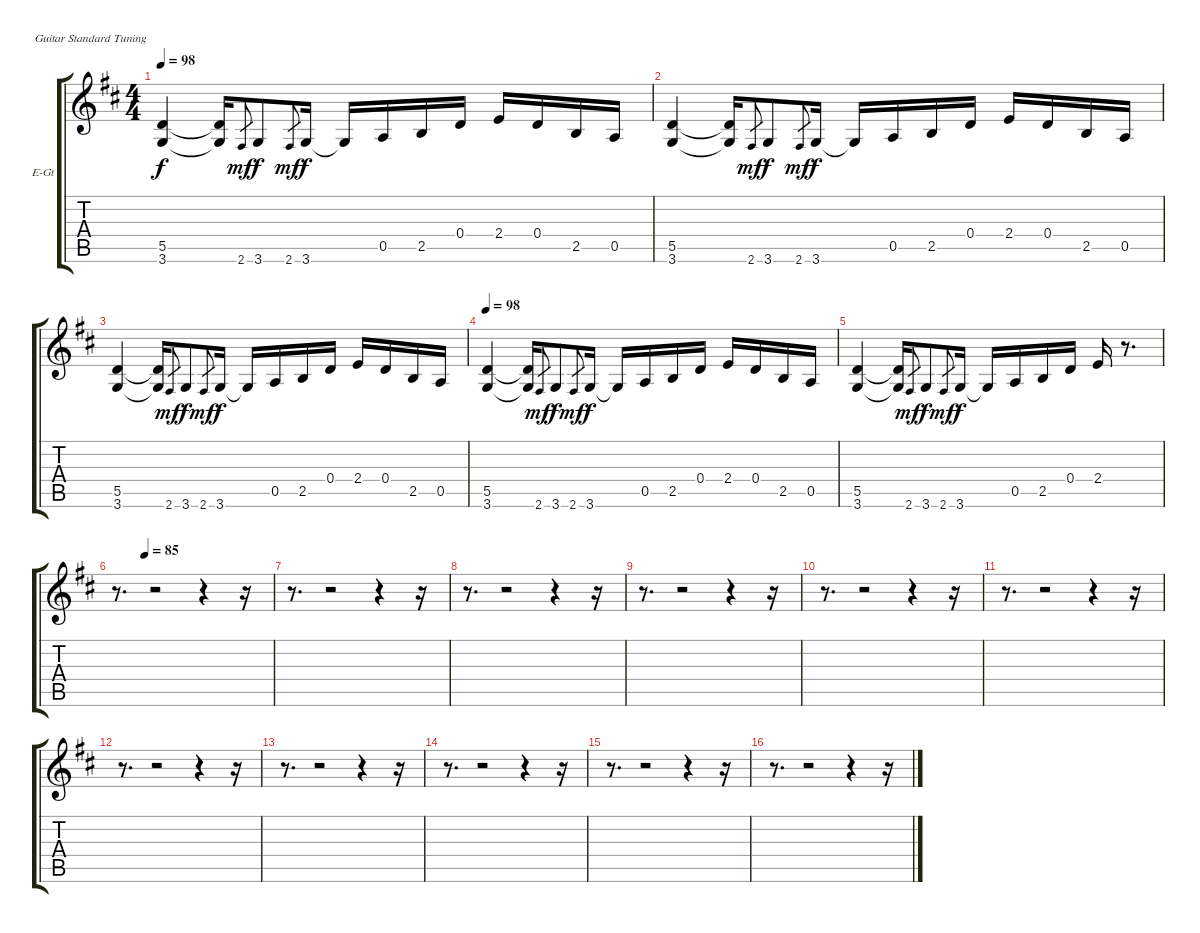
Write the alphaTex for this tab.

\bracketExtendMode groupsimilarinstruments
\firstSystemTrackNameOrientation horizontal
\otherSystemsTrackNameOrientation horizontal
\track ("Electric Gtr 2" "E-Gt") {instrument distortionguitar}
\staff {score tabs}
\tuning (E4 B3 G3 D3 A2 E2)
\ts (4 4)
\tempo 98
\clef g2
\ks d
(5.5 3.6).4{dy f} (5.5{t} 3.6{t}).16 2.6.8{gr dy mf} 3.6.8{dy f} 2.6.8{gr dy mf} 3.6.16{dy f} 3.6{t}.16 0.5.16 2.5.16 0.4.16 2.4.16 0.4.16 2.5.16 0.5.16 |
(5.5 3.6).4 (5.5{t} 3.6{t}).16 2.6.8{gr dy mf} 3.6.8{dy f} 2.6.8{gr dy mf} 3.6.16{dy f} 3.6{t}.16 0.5.16 2.5.16 0.4.16 2.4.16 0.4.16 2.5.16 0.5.16 |
(5.5 3.6).4 (5.5{t} 3.6{t}).16 2.6.8{gr dy mf} 3.6.8{dy f} 2.6.8{gr dy mf} 3.6.16{dy f} 3.6{t}.16 0.5.16 2.5.16 0.4.16 2.4.16 0.4.16 2.5.16 0.5.16 |
\tempo 98
(5.5 3.6).4 (5.5{t} 3.6{t}).16 2.6.8{gr dy mf} 3.6.8{dy f} 2.6.8{gr dy mf} 3.6.16{dy f} 3.6{t}.16 0.5.16 2.5.16 0.4.16 2.4.16 0.4.16 2.5.16 0.5.16 |
(5.5 3.6).4 (5.5{t} 3.6{t}).16 2.6.8{gr dy mf} 3.6.8{dy f} 2.6.8{gr dy mf} 3.6.16{dy f} 3.6{t}.16 0.5.16 2.5.16 0.4.16 2.4.16 r.8{d} |
\tempo (85 0.1875)
r.8{d} r.2 r.4 r.16 |
r.8{d} r.2 r.4 r.16 |
r.8{d} r.2 r.4 r.16 |
r.8{d} r.2 r.4 r.16 |
r.8{d} r.2 r.4 r.16 |
r.8{d} r.2 r.4 r.16 |
r.8{d} r.2 r.4 r.16 |
r.8{d} r.2 r.4 r.16 |
r.8{d} r.2 r.4 r.16 |
r.8{d} r.2 r.4 r.16 |
r.8{d} r.2 r.4 r.16
